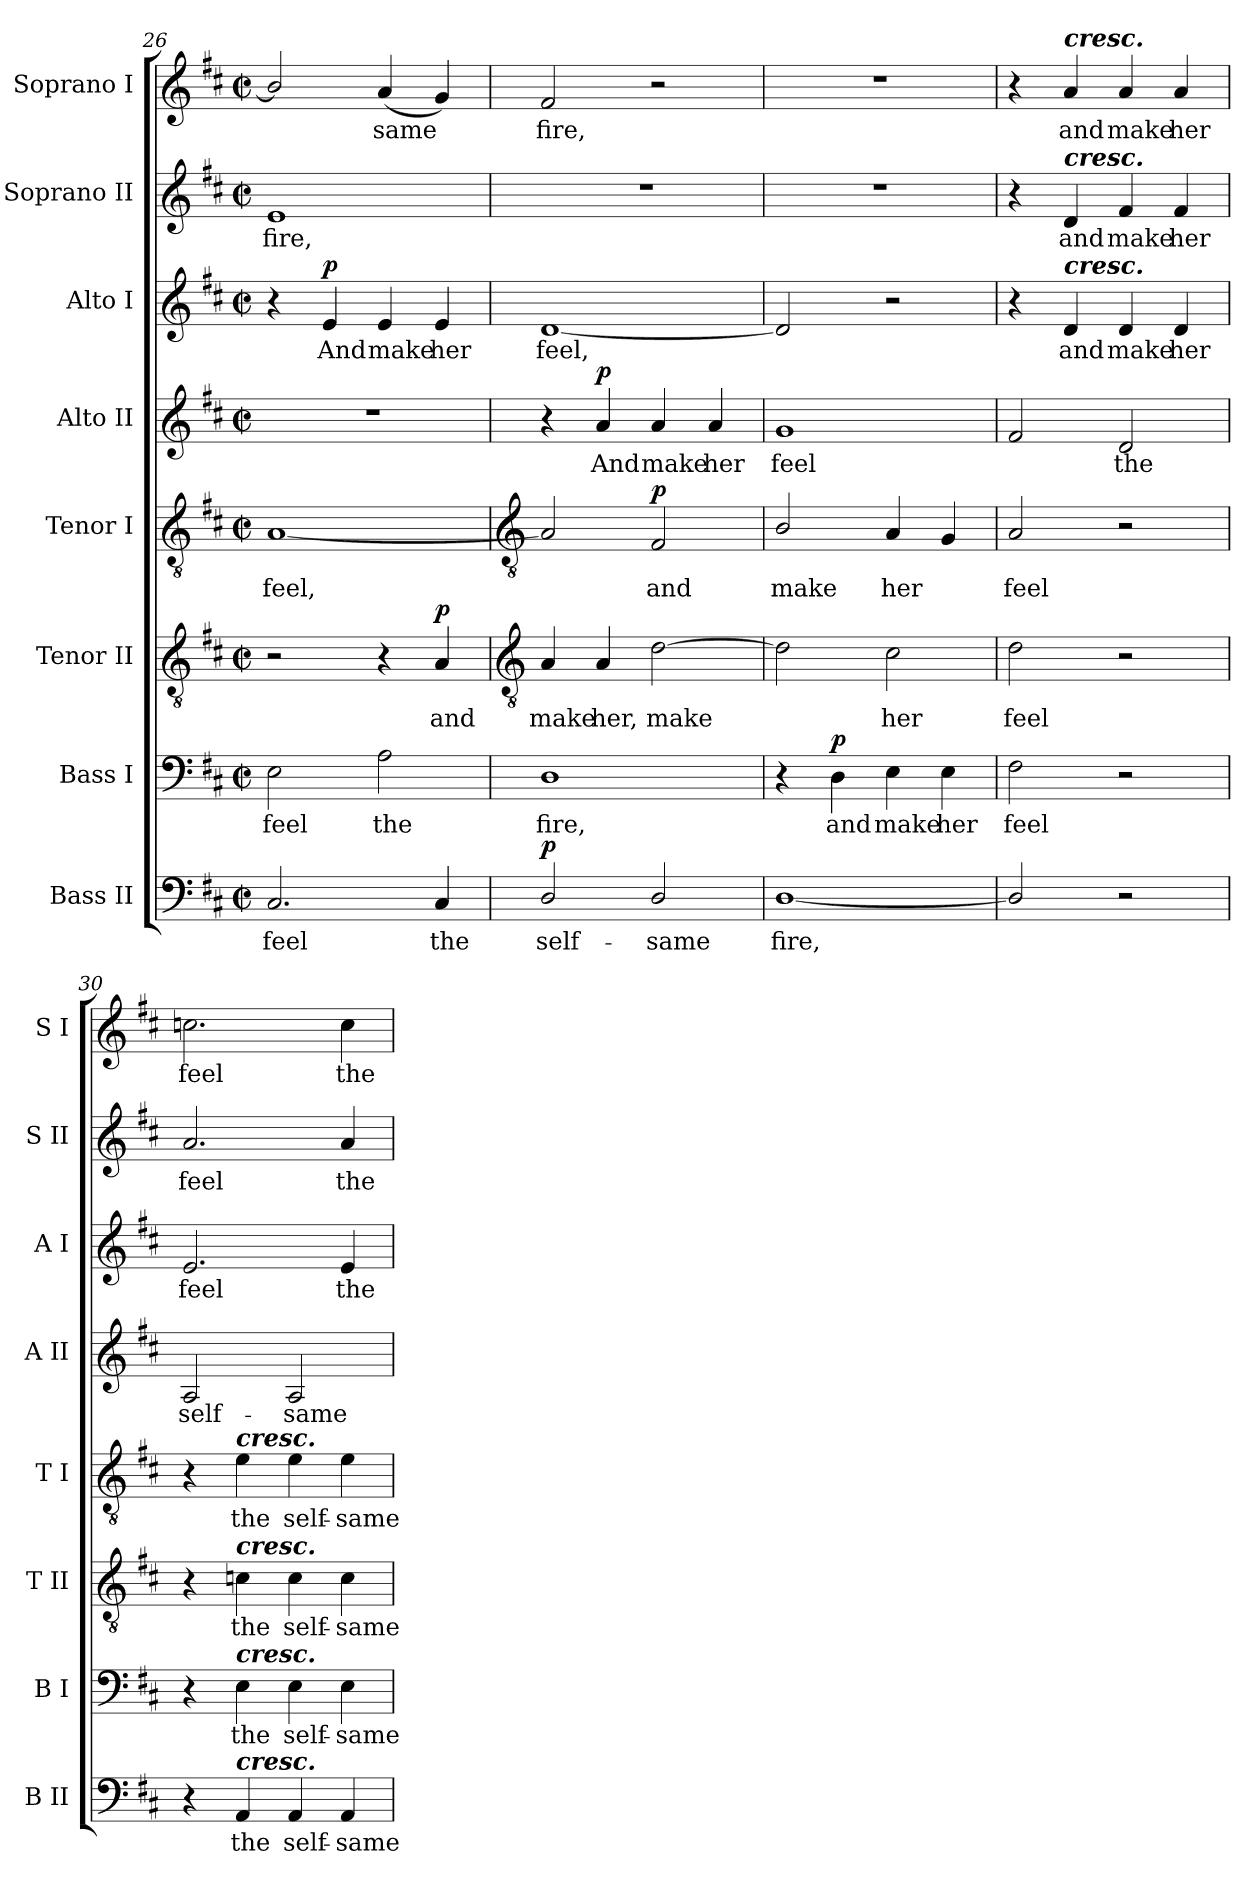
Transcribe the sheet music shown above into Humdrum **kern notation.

**kern	**text	**dynam	**kern	**text	**dynam	**kern	**text	**dynam	**kern	**text	**dynam	**kern	**text	**dynam	**kern	**text	**dynam	**kern	**text	**kern	**text
*part8	*part8	*part8	*part7	*part7	*part7	*part6	*part6	*part6	*part5	*part5	*part5	*part4	*part4	*part4	*part3	*part3	*part3	*part2	*part2	*part1	*part1
*staff8	*staff8	*staff8	*staff7	*staff7	*staff7	*staff6	*staff6	*staff6	*staff5	*staff5	*staff5	*staff4	*staff4	*staff4	*staff3	*staff3	*staff3	*staff2	*staff2	*staff1	*staff1
*I"Bass II	*	*	*I"Bass I	*	*	*I"Tenor II	*	*	*I"Tenor I	*	*	*I"Alto II	*	*	*I"Alto I	*	*	*I"Soprano II	*	*I"Soprano I	*
*I'B II	*	*	*I'B I	*	*	*I'T II	*	*	*I'T I	*	*	*I'A II	*	*	*I'A I	*	*	*I'S II	*	*I'S I	*
*clefF4	*	*	*clefF4	*	*	*clefGv2	*	*	*clefGv2	*	*	*clefG2	*	*	*clefG2	*	*	*clefG2	*	*clefG2	*
*k[f#c#]	*	*	*k[f#c#]	*	*	*k[f#c#]	*	*	*k[f#c#]	*	*	*k[f#c#]	*	*	*k[f#c#]	*	*	*k[f#c#]	*	*k[f#c#]	*
*D:	*	*	*D:	*	*	*D:	*	*	*D:	*	*	*D:	*	*	*D:	*	*	*D:	*	*D:	*
*M2/2	*	*	*M2/2	*	*	*M2/2	*	*	*M2/2	*	*	*M2/2	*	*	*M2/2	*	*	*M2/2	*	*M2/2	*
*met(c|)	*	*	*met(c|)	*	*	*met(c|)	*	*	*met(c|)	*	*	*met(c|)	*	*	*met(c|)	*	*	*met(c|)	*	*met(c|)	*
=26	=26	=26	=26	=26	=26	=26	=26	=26	=26	=26	=26	=26	=26	=26	=26	=26	=26	=26	=26	=26	=26
!	!LO:LY:b	!	!	!LO:LY:b	!	!	!	!	!	!LO:LY:b	!	!	!	!	!	!	!	!	!LO:LY:b	!	!
2.C#	feel	.	2E	feel	.	2r	.	.	[1A	feel,	.	1r	.	.	4r	.	.	1e	fire,	2b/]	.
!	!	!	!	!	!	!	!	!	!	!	!	!	!	!	!	!LO:LY:b	!LO:DY:b	!	!	!	!
.	.	.	.	.	.	.	.	.	.	.	.	.	.	.	4e	And	p	.	.	.	.
!	!	!	!	!LO:LY:b	!	!	!	!	!	!	!	!	!	!	!	!LO:LY:b	!	!	!	!	!LO:LY:b
.	.	.	2A	the	.	4r	.	.	.	.	.	.	.	.	4e	make	.	.	.	(<4a	same
!	!LO:LY:b	!	!	!	!	!	!LO:LY:b	!LO:DY:b	!	!	!	!	!	!	!	!LO:LY:b	!	!	!	!	!
4C#	the	.	.	.	.	4A	and	p	.	.	.	.	.	.	4e	her	.	.	.	4g)	.
!!LO:LB:g=z
=27	=27	=27	=27	=27	=27	=27	=27	=27	=27	=27	=27	=27	=27	=27	=27	=27	=27	=27	=27	=27	=27
*	*	*	*	*	*	*clefGv2	*	*	*clefGv2	*	*	*	*	*	*	*	*	*	*	*	*
!	!LO:LY:b	!LO:DY:b	!	!LO:LY:b	!	!	!LO:LY:b	!	!	!	!	!	!	!	!	!LO:LY:b	!	!	!	!	!LO:LY:b
2D/	self-	p	1D	fire,	.	4A	make	.	2A]	.	.	4r	.	.	[1d	feel,	.	1r	.	2f#	fire,
!	!	!	!	!	!	!	!LO:LY:b	!	!	!	!	!	!LO:LY:b	!LO:DY:b	!	!	!	!	!	!	!
.	.	.	.	.	.	4A	her,	.	.	.	.	4a	And	p	.	.	.	.	.	.	.
!	!LO:LY:b	!	!	!	!	!	!LO:LY:b	!	!	!LO:LY:b	!LO:DY:b	!	!LO:LY:b	!	!	!	!	!	!	!	!
2D/	-same	.	.	.	.	[2d	make	.	2F#	and	p	4a	make	.	.	.	.	.	.	2r	.
!	!	!	!	!	!	!	!	!	!	!	!	!	!LO:LY:b	!	!	!	!	!	!	!	!
.	.	.	.	.	.	.	.	.	.	.	.	4a	her	.	.	.	.	.	.	.	.
=28	=28	=28	=28	=28	=28	=28	=28	=28	=28	=28	=28	=28	=28	=28	=28	=28	=28	=28	=28	=28	=28
!	!LO:LY:b	!	!	!	!	!	!	!	!	!LO:LY:b	!	!	!LO:LY:b	!	!	!	!	!	!	!	!
[1D/	fire,	.	4r	.	.	2d]	.	.	2B/	make	.	1g	feel	.	2d]	.	.	1r	.	1r	.
!	!	!	!	!LO:LY:b	!LO:DY:b	!	!	!	!	!	!	!	!	!	!	!	!	!	!	!	!
.	.	.	4D	and	p	.	.	.	.	.	.	.	.	.	.	.	.	.	.	.	.
!	!	!	!	!LO:LY:b	!	!	!LO:LY:b	!	!	!LO:LY:b	!	!	!	!	!	!	!	!	!	!	!
.	.	.	4E	make	.	2c#	her	.	4A	her	.	.	.	.	2r	.	.	.	.	.	.
!	!	!	!	!LO:LY:b	!	!	!	!	!	!	!	!	!	!	!	!	!	!	!	!	!
.	.	.	4E	her	.	.	.	.	4G	.	.	.	.	.	.	.	.	.	.	.	.
=29	=29	=29	=29	=29	=29	=29	=29	=29	=29	=29	=29	=29	=29	=29	=29	=29	=29	=29	=29	=29	=29
!	!	!	!	!LO:LY:b	!	!	!LO:LY:b	!	!	!LO:LY:b	!	!	!	!	!	!	!	!	!	!	!
2D/]	.	.	2F#	feel	.	2d	feel	.	2A	feel	.	2f#	.	.	4r	.	.	4r	.	4r	.
!	!	!	!	!	!	!	!	!	!	!	!	!	!	!	!	!	!	!	!	!LO:TX:a:Bi:t=cresc.	!
!	!	!	!	!	!	!	!	!	!	!	!	!	!	!	!	!	!	!LO:TX:a:Bi:t=cresc.	!	!	!
!	!	!	!	!	!	!	!	!	!	!	!	!	!	!	!LO:TX:a:Bi:t=cresc.	!	!	!	!	!	!
!	!	!	!	!	!	!	!	!	!	!	!	!	!	!	!	!LO:LY:b	!	!	!LO:LY:b	!	!LO:LY:b
.	.	.	.	.	.	.	.	.	.	.	.	.	.	.	4d	and	.	4d	and	4a	and
!	!	!	!	!	!	!	!	!	!	!	!	!	!LO:LY:b	!	!	!LO:LY:b	!	!	!LO:LY:b	!	!LO:LY:b
2r	.	.	2r	.	.	2r	.	.	2r	.	.	2d	the	.	4d	make	.	4f#	make	4a	make
!	!	!	!	!	!	!	!	!	!	!	!	!	!	!	!	!LO:LY:b	!	!	!LO:LY:b	!	!LO:LY:b
.	.	.	.	.	.	.	.	.	.	.	.	.	.	.	4d	her	.	4f#	her	4a	her
=30	=30	=30	=30	=30	=30	=30	=30	=30	=30	=30	=30	=30	=30	=30	=30	=30	=30	=30	=30	=30	=30
!	!	!	!	!	!	!	!	!	!	!	!	!	!LO:LY:b	!	!	!LO:LY:b	!	!	!LO:LY:b	!	!LO:LY:b
4r	.	.	4r	.	.	4r	.	.	4r	.	.	2A	self-	.	2.e	feel	.	2.a	feel	2.ccn	feel
!	!	!	!	!	!	!	!	!	!LO:TX:a:Bi:t=cresc.	!	!	!	!	!	!	!	!	!	!	!	!
!	!	!	!	!	!	!LO:TX:a:Bi:t=cresc.	!	!	!	!	!	!	!	!	!	!	!	!	!	!	!
!	!	!	!LO:TX:a:Bi:t=cresc.	!	!	!	!	!	!	!	!	!	!	!	!	!	!	!	!	!	!
!LO:TX:a:Bi:t=cresc.	!	!	!	!	!	!	!	!	!	!	!	!	!	!	!	!	!	!	!	!	!
!	!LO:LY:b	!	!	!LO:LY:b	!	!	!LO:LY:b	!	!	!LO:LY:b	!	!	!	!	!	!	!	!	!	!	!
4AA	the	.	4E	the	.	4cn	the	.	4e	the	.	.	.	.	.	.	.	.	.	.	.
!	!LO:LY:b	!	!	!LO:LY:b	!	!	!LO:LY:b	!	!	!LO:LY:b	!	!	!LO:LY:b	!	!	!	!	!	!	!	!
4AA	self-	.	4E	self-	.	4c	self-	.	4e	self-	.	2A	-same	.	.	.	.	.	.	.	.
!	!LO:LY:b	!	!	!LO:LY:b	!	!	!LO:LY:b	!	!	!LO:LY:b	!	!	!	!	!	!LO:LY:b	!	!	!LO:LY:b	!	!LO:LY:b
4AA	-same	.	4E	-same	.	4c	-same	.	4e	-same	.	.	.	.	4e	the	.	4a	the	4cc	the
=	=	=	=	=	=	=	=	=	=	=	=	=	=	=	=	=	=	=	=	=	=
*-	*-	*-	*-	*-	*-	*-	*-	*-	*-	*-	*-	*-	*-	*-	*-	*-	*-	*-	*-	*-	*-
